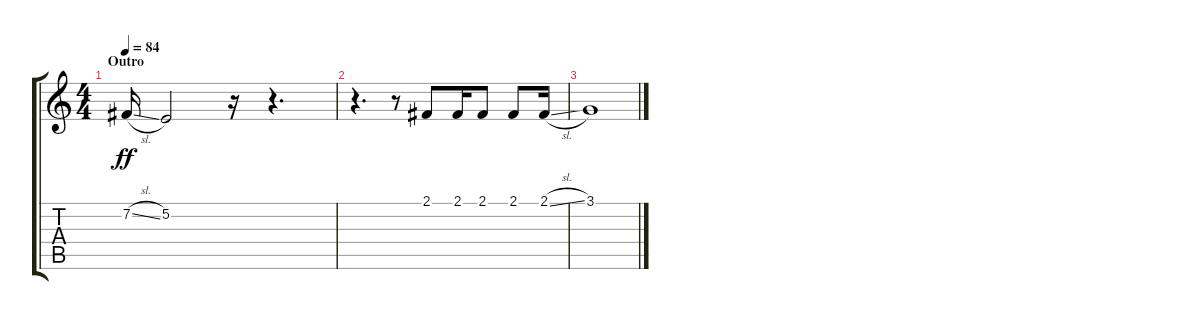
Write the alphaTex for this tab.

\track "" {instrument clarinet}
\staff {score tabs}
\tuning (E4 B3 G3 D3 A2 D2) {hide}
\ts (4 4)
\section ("" "Outro")
\tempo 84
\clef g2
\ks c
7.2{sl}.16{dy ff} 5.2.2 r.16 r.4{d} |
r.4{d} r.8 2.1.8 2.1.16 2.1.8 2.1.8 2.1{sl}.16 |
3.1.1
